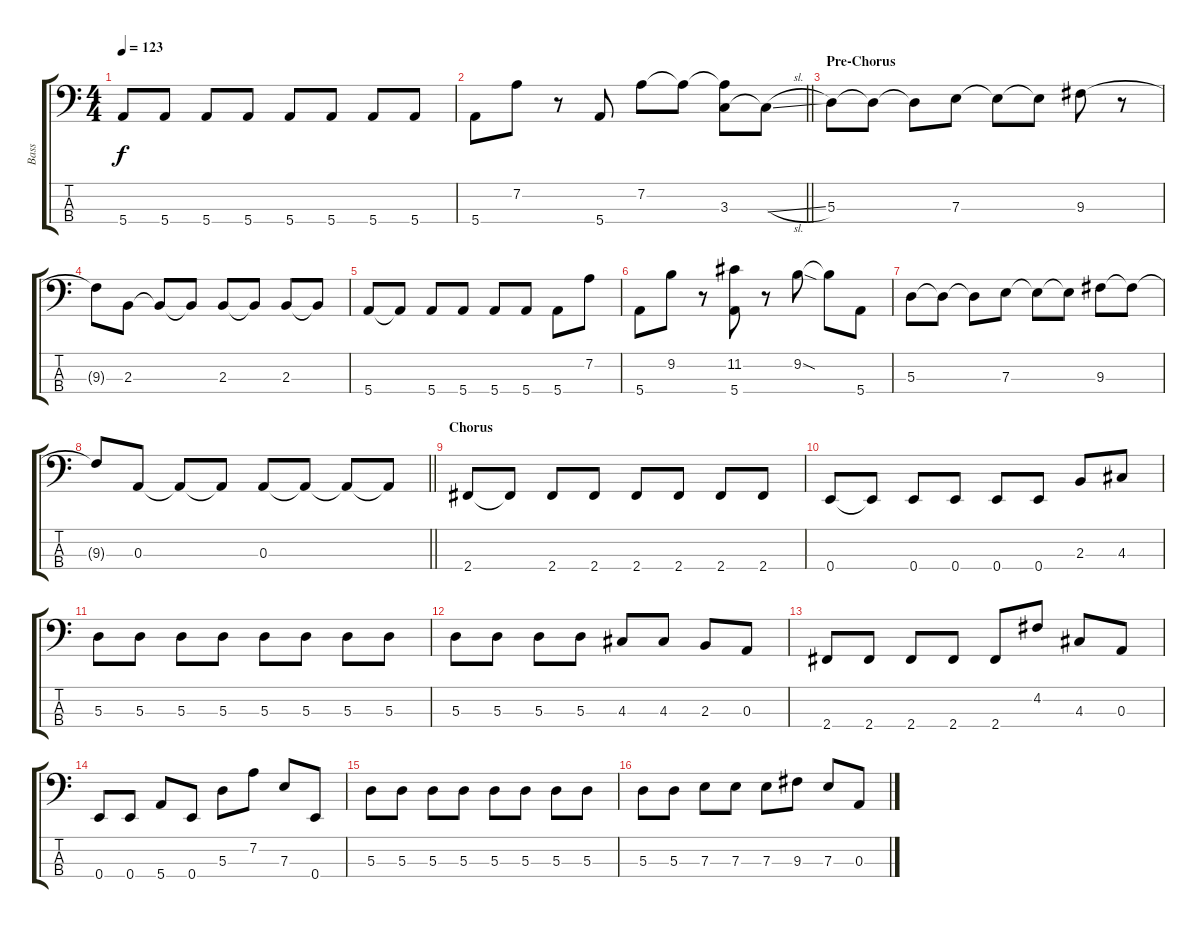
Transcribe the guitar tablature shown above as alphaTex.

\track ("Bass" "Bass") {instrument electricbassfinger}
\staff {score tabs}
\tuning (G2 D2 A1 E1) {hide}
\ts (4 4)
\tempo 123
\clef f4
\ks c
5.4.8{dy f} 5.4.8 5.4.8 5.4.8 5.4.8 5.4.8 5.4.8 5.4.8 |
\barLineRight lightlight
5.4.8 7.2.8 r.8 5.4.8 7.2.8 7.2{t}.8 (7.2{t} 3.3).8 3.3{sl t}.8 |
\section ("" "Pre-Chorus")
5.3.8 5.3{t}.8 5.3{t}.8 7.3.8 7.3{t}.8 7.3{t}.8 9.3.8 r.8 |
9.3{t}.8 2.3.8 2.3{t}.8 2.3{t}.8 2.3.8 2.3{t}.8 2.3.8 2.3{t}.8 |
5.4.8 5.4{t}.8 5.4.8 5.4.8 5.4.8 5.4.8 5.4.8 7.2.8 |
5.4.8 9.2.8 r.8 (11.2 5.4).8 r.8 9.2{sod}.8 9.2{t}.8 5.4.8 |
5.3.8 5.3{t}.8 5.3{t}.8 7.3.8 7.3{t}.8 7.3{t}.8 9.3.8 9.3{t}.8 |
\barLineRight lightlight
9.3{t}.8 0.3.8 0.3{t}.8 0.3{t}.8 0.3.8 0.3{t}.8 0.3{t}.8 0.3{t}.8 |
\section ("" "Chorus")
2.4.8 2.4{t}.8 2.4.8 2.4.8 2.4.8 2.4.8 2.4.8 2.4.8 |
0.4.8 0.4{t}.8 0.4.8 0.4.8 0.4.8 0.4.8 2.3.8 4.3.8 |
5.3.8 5.3.8 5.3.8 5.3.8 5.3.8 5.3.8 5.3.8 5.3.8 |
5.3.8 5.3.8 5.3.8 5.3.8 4.3.8 4.3.8 2.3.8 0.3.8 |
2.4.8 2.4.8 2.4.8 2.4.8 2.4.8 4.2.8 4.3.8 0.3.8 |
0.4.8 0.4.8 5.4.8 0.4.8 5.3.8 7.2.8 7.3.8 0.4.8 |
5.3.8 5.3.8 5.3.8 5.3.8 5.3.8 5.3.8 5.3.8 5.3.8 |
5.3.8 5.3.8 7.3.8 7.3.8 7.3.8 9.3.8 7.3.8 0.3.8
